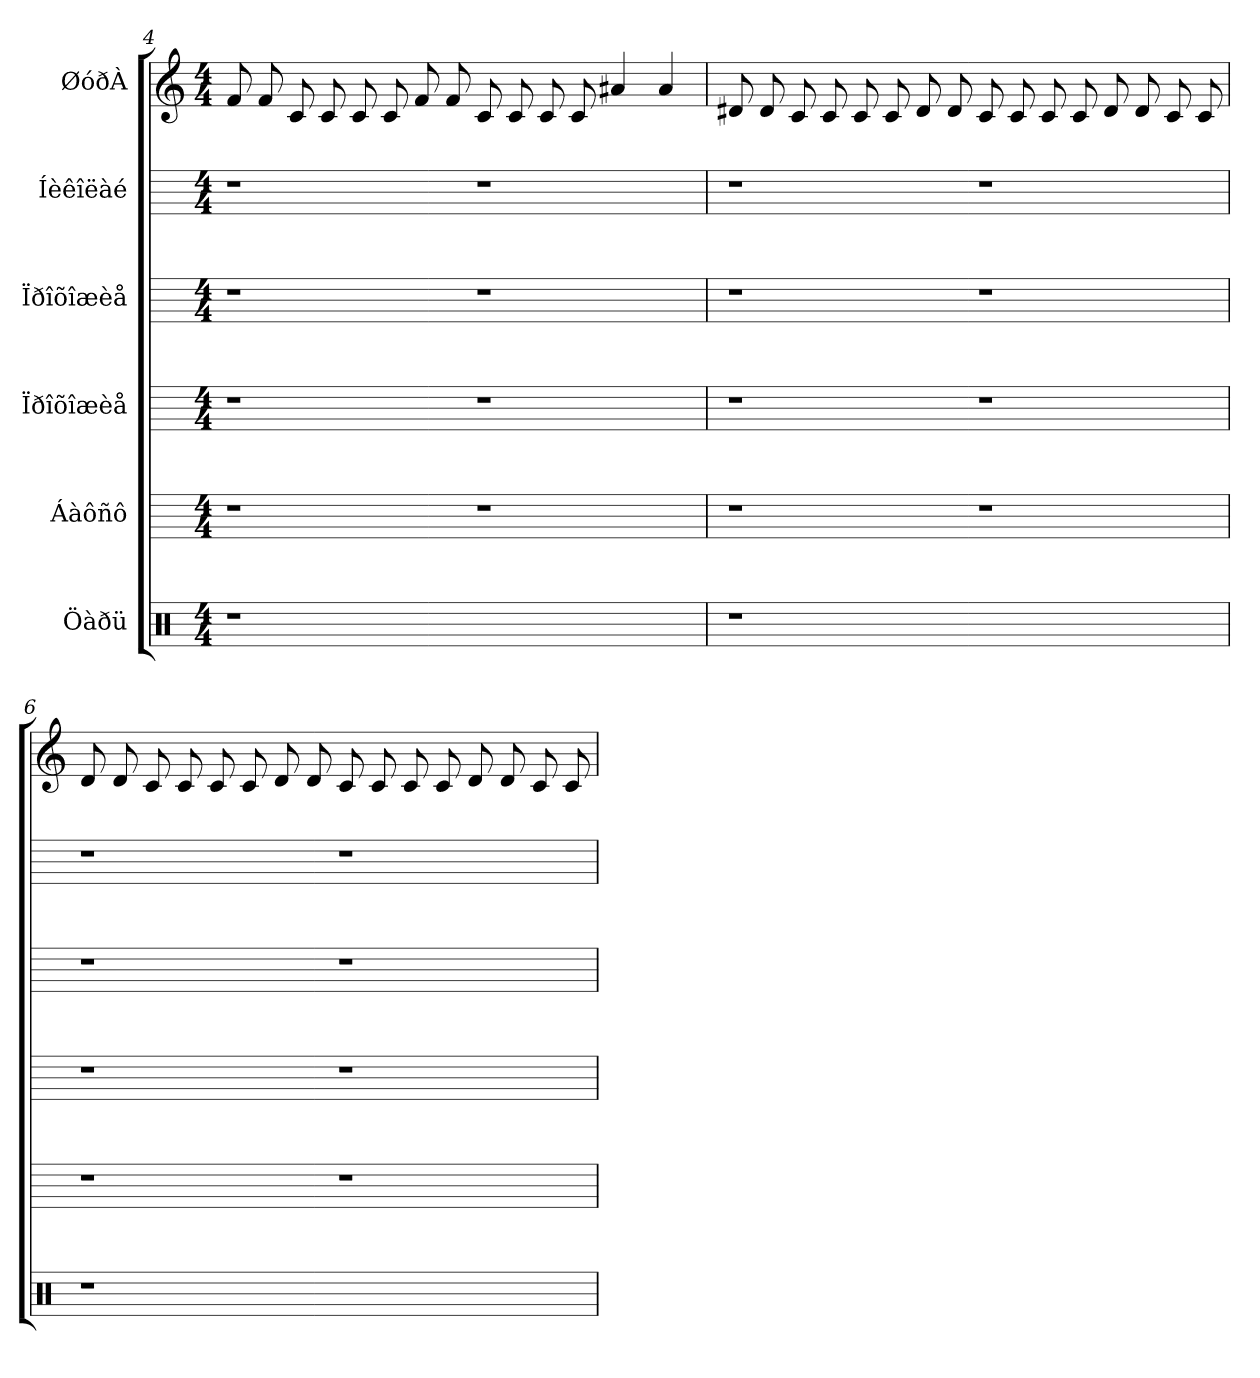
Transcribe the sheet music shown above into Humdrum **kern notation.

**kern	**kern	**kern	**kern	**kern	**kern
*part6	*part5	*part4	*part3	*part2	*part1
*staff6	*staff5	*staff4	*staff3	*staff2	*staff1
*I"Öàðü	*I"Áàôñô	*I"Ïðîõîæèå	*I"Ïðîõîæèå	*I"Íèêîëàé	*I"ØóðÀ
*clefX	*	*	*	*	*
*k[]	*k[]	*k[]	*k[]	*k[]	*k[]
*M4/4	*M4/4	*M4/4	*M4/4	*M4/4	*M4/4
=4	=4	=4	=4	=4	=4
1r	1r	1r	1r	1r	8f
.	.	.	.	.	8f
.	.	.	.	.	8c
.	.	.	.	.	8c
.	.	.	.	.	8c
.	.	.	.	.	8c
.	.	.	.	.	8f
.	.	.	.	.	8f
1ryy	1r	1r	1r	1r	8c
.	.	.	.	.	8c
.	.	.	.	.	8c
.	.	.	.	.	8c
.	.	.	.	.	4a#
.	.	.	.	.	4a#
=5	=5	=5	=5	=5	=5
1r	1r	1r	1r	1r	8d#
.	.	.	.	.	8d#
.	.	.	.	.	8c
.	.	.	.	.	8c
.	.	.	.	.	8c
.	.	.	.	.	8c
.	.	.	.	.	8d#
.	.	.	.	.	8d#
1ryy	1r	1r	1r	1r	8c
.	.	.	.	.	8c
.	.	.	.	.	8c
.	.	.	.	.	8c
.	.	.	.	.	8d#
.	.	.	.	.	8d#
.	.	.	.	.	8c
.	.	.	.	.	8c
=6	=6	=6	=6	=6	=6
1r	1r	1r	1r	1r	8d
.	.	.	.	.	8d
.	.	.	.	.	8c
.	.	.	.	.	8c
.	.	.	.	.	8c
.	.	.	.	.	8c
.	.	.	.	.	8d
.	.	.	.	.	8d
1ryy	1r	1r	1r	1r	8c
.	.	.	.	.	8c
.	.	.	.	.	8c
.	.	.	.	.	8c
.	.	.	.	.	8d
.	.	.	.	.	8d
.	.	.	.	.	8c
.	.	.	.	.	8c
=	=	=	=	=	=
*-	*-	*-	*-	*-	*-
